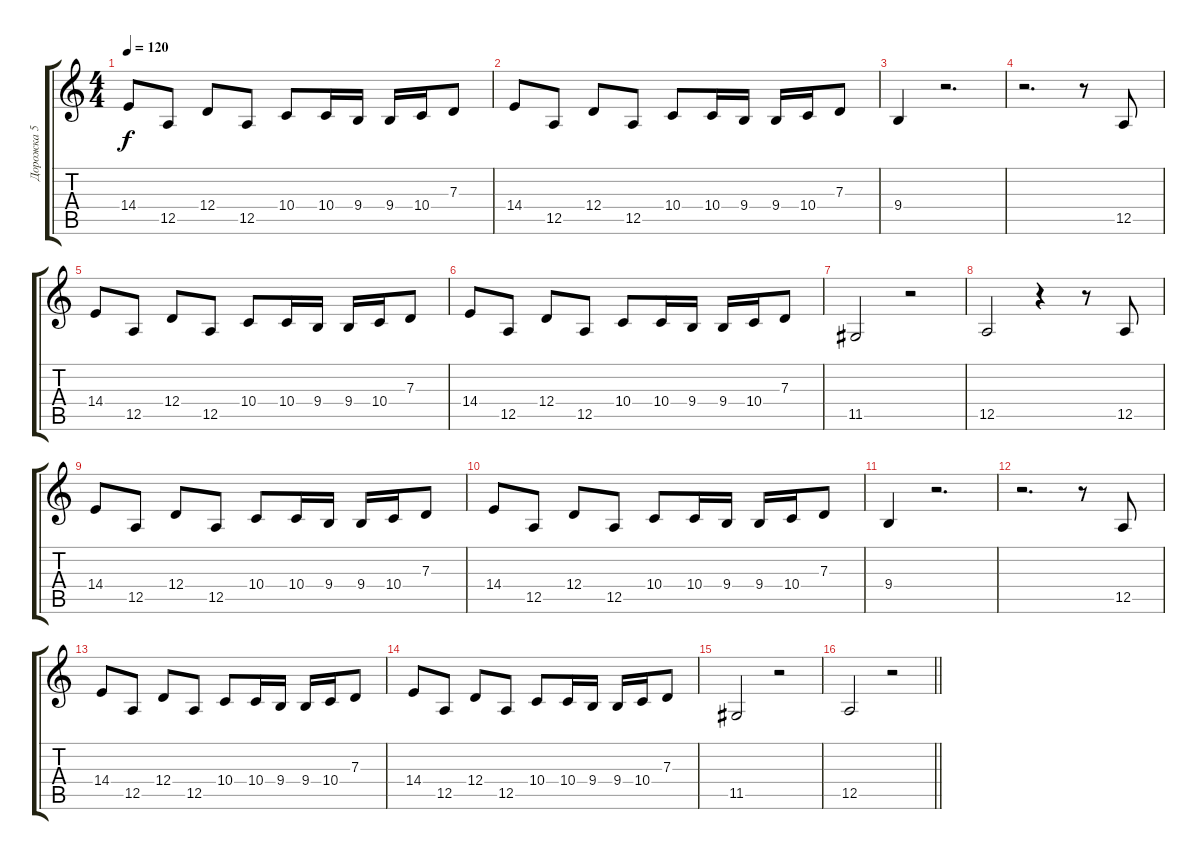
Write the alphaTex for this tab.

\track ("Дорожка 5" "Дорожка 5") {instrument vibraphone}
\staff {score tabs}
\tuning (E4 B3 G3 D3 A2 E2) {hide}
\ts (4 4)
\tempo 120
\clef g2
\ks c
14.4.8{dy f} 12.5.8 12.4.8 12.5.8 10.4.8 10.4.16 9.4.16 9.4.16 10.4.16 7.3.8 |
14.4.8 12.5.8 12.4.8 12.5.8 10.4.8 10.4.16 9.4.16 9.4.16 10.4.16 7.3.8 |
9.4.4 r.2{d} |
r.2{d} r.8 12.5.8 |
14.4.8 12.5.8 12.4.8 12.5.8 10.4.8 10.4.16 9.4.16 9.4.16 10.4.16 7.3.8 |
14.4.8 12.5.8 12.4.8 12.5.8 10.4.8 10.4.16 9.4.16 9.4.16 10.4.16 7.3.8 |
11.5.2 r.2 |
12.5.2 r.4 r.8 12.5.8 |
14.4.8 12.5.8 12.4.8 12.5.8 10.4.8 10.4.16 9.4.16 9.4.16 10.4.16 7.3.8 |
14.4.8 12.5.8 12.4.8 12.5.8 10.4.8 10.4.16 9.4.16 9.4.16 10.4.16 7.3.8 |
9.4.4 r.2{d} |
r.2{d} r.8 12.5.8 |
14.4.8 12.5.8 12.4.8 12.5.8 10.4.8 10.4.16 9.4.16 9.4.16 10.4.16 7.3.8 |
14.4.8 12.5.8 12.4.8 12.5.8 10.4.8 10.4.16 9.4.16 9.4.16 10.4.16 7.3.8 |
11.5.2 r.2 |
\barLineRight lightlight
12.5.2 r.2
